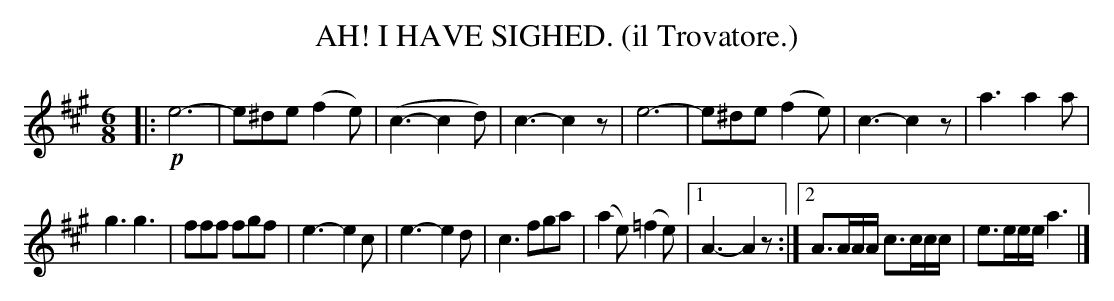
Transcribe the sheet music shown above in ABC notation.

X:1
T: AH! I HAVE SIGHED. (il Trovatore.)
M: 6/8
L: 1/8
K: A
|:!p!\
e6- | e^de (f2e) |\
(c3- c2d) | c3- c2z |\
e6- | e^de (f2e) |\
c3- c2z | a3 a2a |
g3 g3 | fff fgf |\
e3- e2c | e3- e2d |\
c3 fga | (a2e) (=f2e) |\
[1 A3- A2z :|\
[2 A>AA/A/ c>cc/c/ | e>ee/e/ a3 |]
